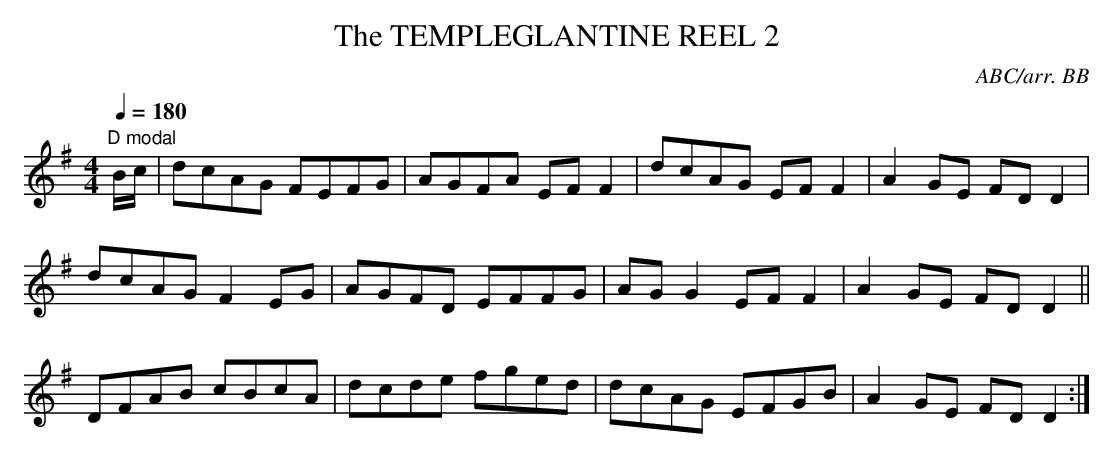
X:1
T:TEMPLEGLANTINE REEL 2, The
C:ABC/arr. BB
Q:1/4=180
L:1/8
M:4/4
K:G
"D modal"
B/c/|dcAG FEFG|AGFA EFF2|dcAG EFF2|A2 GE FDD2|
dcAG F2EG|AGFD EFFG|AG G2 EF F2|A2 GE FDD2||
DFAB cBcA|dcde fged|dcAG EFGB|A2GE FDD2:|
